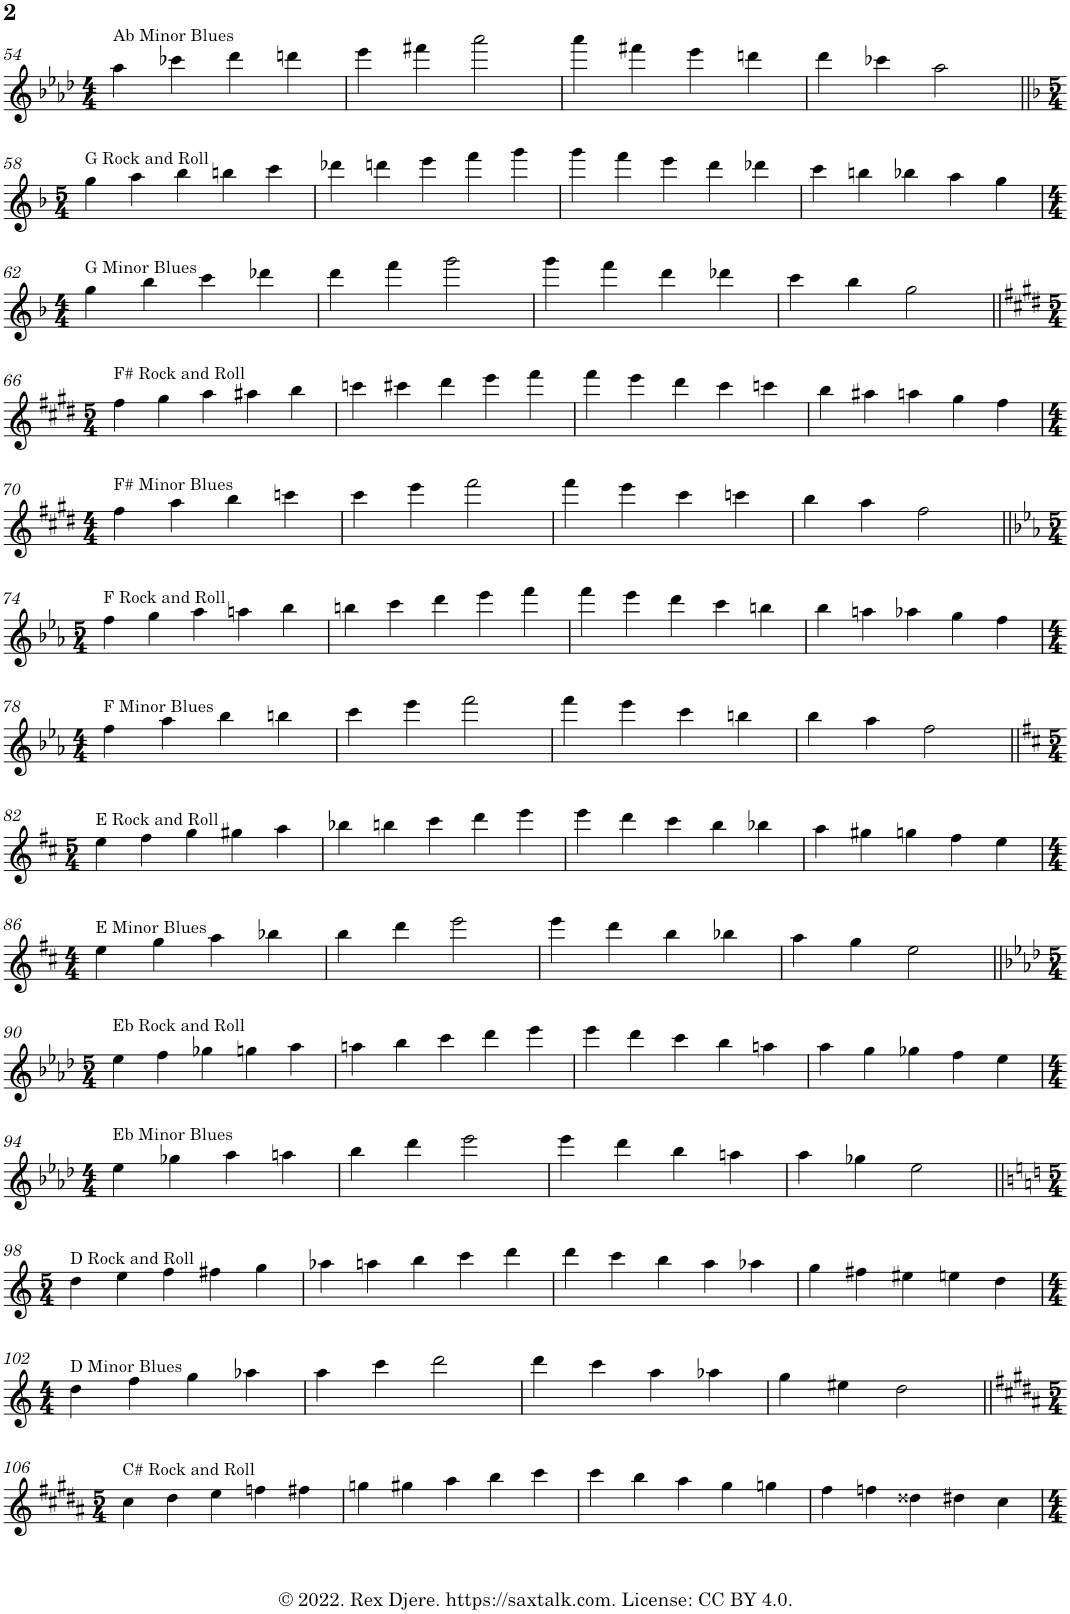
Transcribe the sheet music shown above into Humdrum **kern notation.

**kern
*part1
*staff1
*I"Alto Saxophone
*I'A. Sax.
!!LO:PB:g=z
*clefG2
*Trd5c9
*k[b-e-a-d-]
*M4/4
=54
!LO:TX:a:t=Ab Minor Blues
4aa-\
4ccc-X\
4ddd-\
4dddn\
=55
4eee-\
4fff#X\
2aaa-\
=56
4aaa-\
4fff#X\
4eee-\
4dddn\
=57
4ddd-\
4ccc-X\
2aa-\
!!LO:LB:g=z
=58||
*k[b-]
*M5/4
!LO:TX:a:t=G Rock and Roll
4gg\
4aa\
4bb-\
4bbn\
4ccc\
=59
4ddd-X\
4dddn\
4eee\
4fff\
4ggg\
=60
4ggg\
4fff\
4eee\
4ddd\
4ddd-X\
=61
4ccc\
4bbn\
4bb-X\
4aa\
4gg\
!!LO:LB:g=z
=62
*M4/4
!LO:TX:a:t=G Minor Blues
4gg\
4bb-\
4ccc\
4ddd-X\
=63
4ddd\
4fff\
2ggg\
=64
4ggg\
4fff\
4ddd\
4ddd-X\
=65
4ccc\
4bb-\
2gg\
!!LO:LB:g=z
=66||
*k[f#c#g#d#]
*M5/4
!LO:TX:a:t=F# Rock and Roll
4ff#\
4gg#\
4aa\
4aa#X\
4bb\
=67
4cccn\
4ccc#X\
4ddd#\
4eee\
4fff#\
=68
4fff#\
4eee\
4ddd#\
4ccc#\
4cccn\
=69
4bb\
4aa#X\
4aan\
4gg#\
4ff#\
!!LO:LB:g=z
=70
*M4/4
!LO:TX:a:t=F# Minor Blues
4ff#\
4aa\
4bb\
4cccn\
=71
4ccc#\
4eee\
2fff#\
=72
4fff#\
4eee\
4ccc#\
4cccn\
=73
4bb\
4aa\
2ff#\
!!LO:LB:g=z
=74||
*k[b-e-a-]
*M5/4
!LO:TX:a:t=F Rock and Roll
4ff\
4gg\
4aa-\
4aan\
4bb-\
=75
4bbn\
4ccc\
4ddd\
4eee-\
4fff\
=76
4fff\
4eee-\
4ddd\
4ccc\
4bbn\
=77
4bb-\
4aan\
4aa-X\
4gg\
4ff\
!!LO:LB:g=z
=78
*M4/4
!LO:TX:a:t=F Minor Blues
4ff\
4aa-\
4bb-\
4bbn\
=79
4ccc\
4eee-\
2fff\
=80
4fff\
4eee-\
4ccc\
4bbn\
=81
4bb-\
4aa-\
2ff\
!!LO:LB:g=z
=82||
*k[f#c#]
*M5/4
!LO:TX:a:t=E Rock and Roll
4ee\
4ff#\
4gg\
4gg#X\
4aa\
=83
4bb-X\
4bbn\
4ccc#\
4ddd\
4eee\
=84
4eee\
4ddd\
4ccc#\
4bb\
4bb-X\
=85
4aa\
4gg#X\
4ggn\
4ff#\
4ee\
!!LO:LB:g=z
=86
*M4/4
!LO:TX:a:t=E Minor Blues
4ee\
4gg\
4aa\
4bb-X\
=87
4bb\
4ddd\
2eee\
=88
4eee\
4ddd\
4bb\
4bb-X\
=89
4aa\
4gg\
2ee\
!!LO:LB:g=z
=90||
*k[b-e-a-d-]
*M5/4
!LO:TX:a:t=Eb Rock and Roll
4ee-\
4ff\
4gg-X\
4ggn\
4aa-\
=91
4aan\
4bb-\
4ccc\
4ddd-\
4eee-\
=92
4eee-\
4ddd-\
4ccc\
4bb-\
4aan\
=93
4aa-\
4gg\
4gg-X\
4ff\
4ee-\
!!LO:LB:g=z
=94
*M4/4
!LO:TX:a:t=Eb Minor Blues
4ee-\
4gg-X\
4aa-\
4aan\
=95
4bb-\
4ddd-\
2eee-\
=96
4eee-\
4ddd-\
4bb-\
4aan\
=97
4aa-\
4gg-X\
2ee-\
!!LO:LB:g=z
=98||
*k[]
*M5/4
!LO:TX:a:t=D Rock and Roll
4dd\
4ee\
4ff\
4ff#X\
4gg\
=99
4aa-X\
4aan\
4bb\
4ccc\
4ddd\
=100
4ddd\
4ccc\
4bb\
4aa\
4aa-X\
=101
4gg\
4ff#X\
4ee#X\
4een\
4dd\
!!LO:LB:g=z
=102
*M4/4
!LO:TX:a:t=D Minor Blues
4dd\
4ff\
4gg\
4aa-X\
=103
4aa\
4ccc\
2ddd\
=104
4ddd\
4ccc\
4aa\
4aa-X\
=105
4gg\
4ee#X\
2dd\
!!LO:LB:g=z
=106||
*k[f#c#g#d#a#]
*M5/4
!LO:TX:a:t=C# Rock and Roll
4cc#\
4dd#\
4ee\
4ffn\
4ff#X\
=107
4ggn\
4gg#X\
4aa#\
4bb\
4ccc#\
=108
4ccc#\
4bb\
4aa#\
4gg#\
4ggn\
=109
4ff#\
4ffn\
4dd##X\
4dd#X\
4cc#\
=
*-
